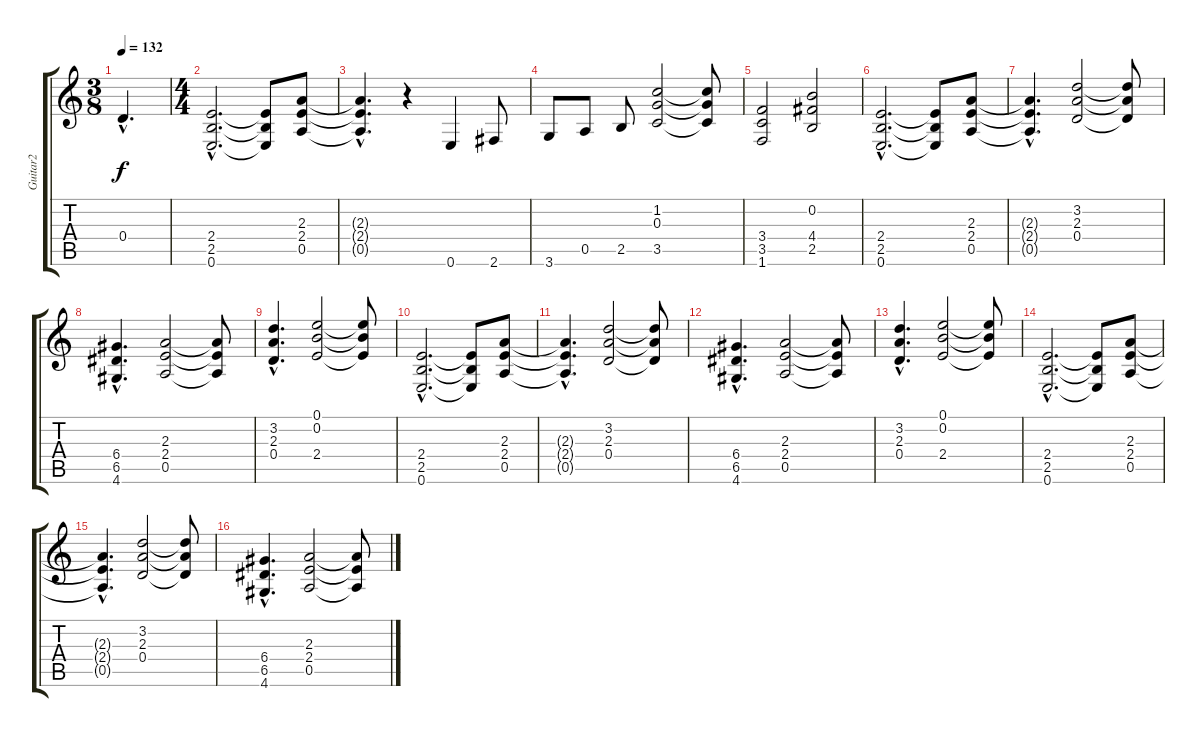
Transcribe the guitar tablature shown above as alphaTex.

\track ("Guitar2" "Guitar2") {instrument distortionguitar}
\staff {score tabs}
\tuning (E4 B3 G3 D3 A2 E2) {hide}
\ts (3 8)
\tempo 132
\clef g2
\ks c
0.4{hac}.4{d dy f} |
\ts (4 4)
(2.4{hac} 2.5{hac} 0.6{hac}).2{d} (2.4{t} 2.5{t} 0.6{t}).8 (2.3 2.4 0.5).8 |
(2.3{hac t} 2.4{hac t} 0.5{hac t}).4{d} r.4 0.6.4 2.6.8 |
3.6.8 0.5.8 2.5.8 (1.2 0.3 3.5).2 (1.2{t} 0.3{t} 3.5{t}).8 |
(3.4 3.5 1.6).2 (0.2 4.4 2.5).2 |
(2.4{hac} 2.5{hac} 0.6{hac}).2{d} (2.4{t} 2.5{t} 0.6{t}).8 (2.3 2.4 0.5).8 |
(2.3{hac t} 2.4{hac t} 0.5{hac t}).4{d} (3.2 2.3 0.4).2 (3.2{t} 2.3{t} 0.4{t}).8 |
(6.4{hac} 6.5{hac} 4.6{hac}).4{d} (2.3 2.4 0.5).2 (2.3{t} 2.4{t} 0.5{t}).8 |
(3.2{hac} 2.3{hac} 0.4{hac}).4{d} (0.1 0.2 2.4).2 (0.1{t} 0.2{t} 2.4{t}).8 |
(2.4{hac} 2.5{hac} 0.6{hac}).2{d} (2.4{t} 2.5{t} 0.6{t}).8 (2.3 2.4 0.5).8 |
(2.3{hac t} 2.4{hac t} 0.5{hac t}).4{d} (3.2 2.3 0.4).2 (3.2{t} 2.3{t} 0.4{t}).8 |
(6.4{hac} 6.5{hac} 4.6{hac}).4{d} (2.3 2.4 0.5).2 (2.3{t} 2.4{t} 0.5{t}).8 |
(3.2{hac} 2.3{hac} 0.4{hac}).4{d} (0.1 0.2 2.4).2 (0.1{t} 0.2{t} 2.4{t}).8 |
(2.4{hac} 2.5{hac} 0.6{hac}).2{d} (2.4{t} 2.5{t} 0.6{t}).8 (2.3 2.4 0.5).8 |
(2.3{hac t} 2.4{hac t} 0.5{hac t}).4{d} (3.2 2.3 0.4).2 (3.2{t} 2.3{t} 0.4{t}).8 |
(6.4{hac} 6.5{hac} 4.6{hac}).4{d} (2.3 2.4 0.5).2 (2.3{t} 2.4{t} 0.5{t}).8
